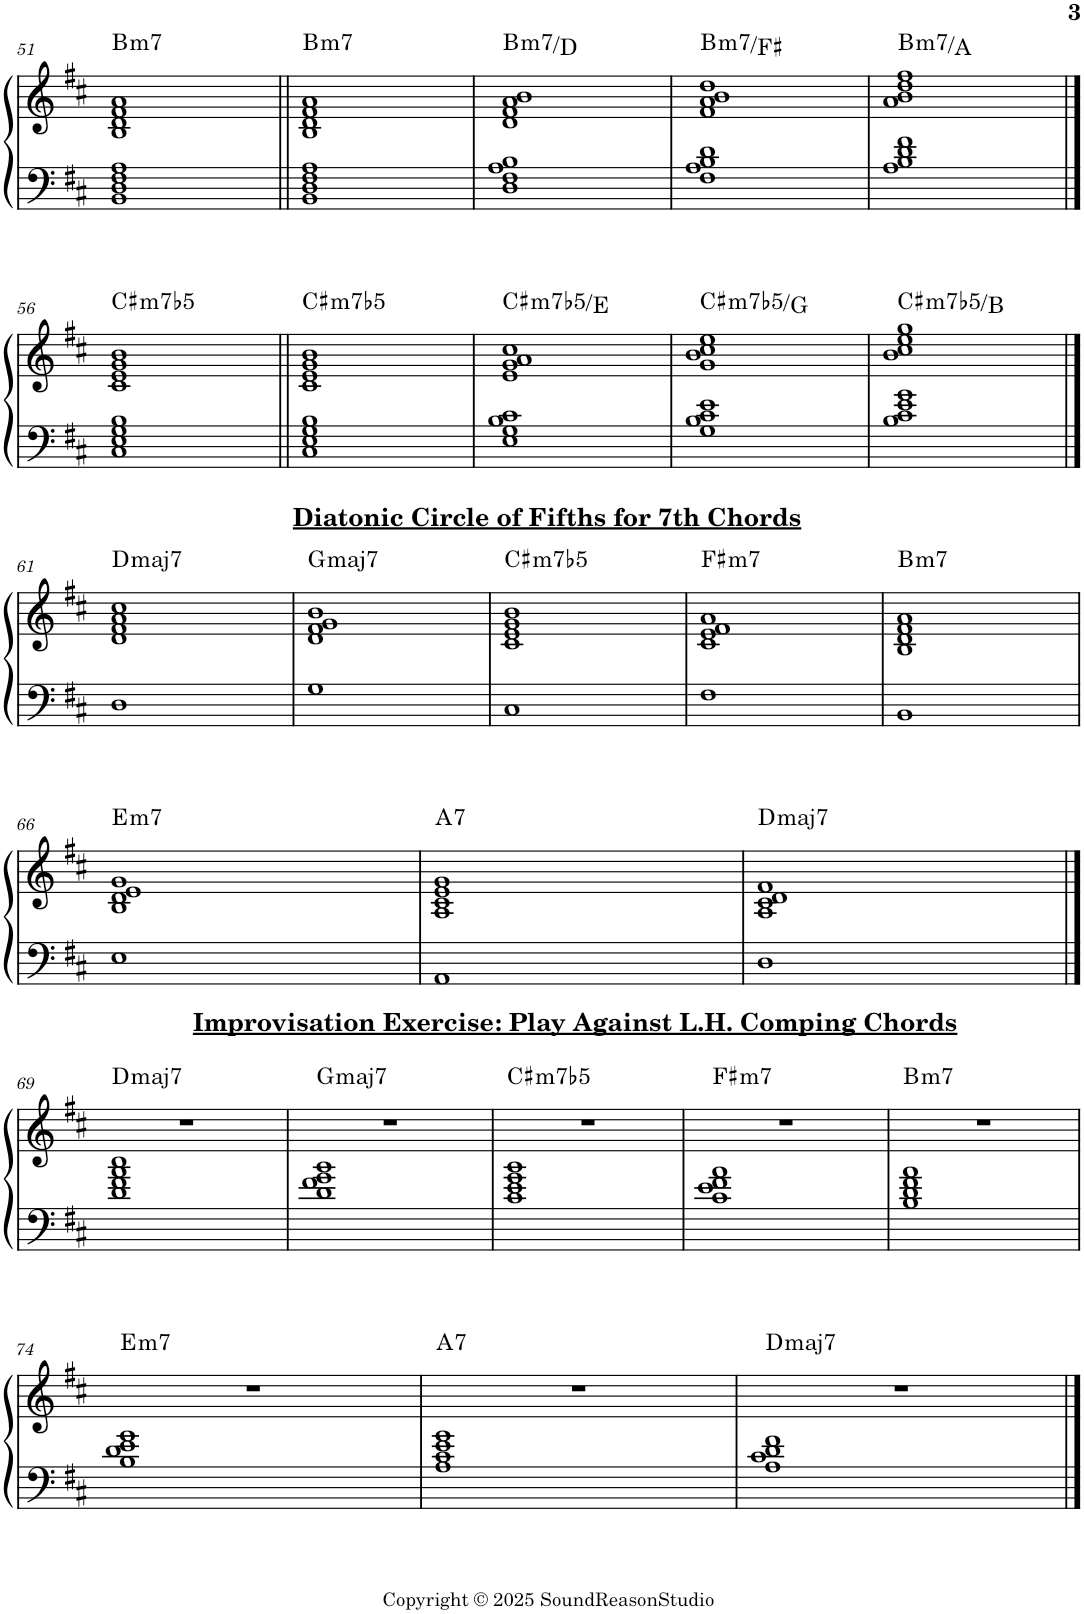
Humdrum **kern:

**kern	**kern	**harte
*part1	*part1	*part1
*staff2	*staff1	*
*I"Piano	*	*
*I'Pno.	*	*
!!LO:PB:g=z
*clefF4	*clefG2	*
*k[f#c#]	*k[f#c#]	*
*M4/4	*M4/4	*
=51	=51	=51
!	!	!LO:H:kt=m7
1BB 1D 1F# 1A	1B 1d 1f# 1a	B:min7
=52||	=52||	=52||
!	!	!LO:H:kt=m7
1BB 1D 1F# 1A	1B 1d 1f# 1a	B:min7
=53	=53	=53
!	!	!LO:H:kt=m7
1D 1F# 1A 1B	1d 1f# 1a 1b	B:min7/b3
=54	=54	=54
!	!	!LO:H:kt=m7
1F# 1A 1B 1d	1f# 1a 1b 1dd	B:min7/5
=55	=55	=55
!	!	!LO:H:kt=m7
1A 1B 1d 1f#	1a 1b 1dd 1ff#	B:min7/b7
!!LO:LB:g=z
==56	==56	==56
!	!	!LO:H:kt=m7b5
1C# 1E 1G 1B	1c# 1e 1g 1b	C#:hdim7
=57||	=57||	=57||
!	!	!LO:H:kt=m7b5
1C# 1E 1G 1B	1c# 1e 1g 1b	C#:hdim7
=58	=58	=58
!	!	!LO:H:kt=m7b5
1E 1G 1B 1c#	1e 1g 1a 1cc#	C#:hdim7/b3
=59	=59	=59
!	!	!LO:H:kt=m7b5
1G 1B 1c# 1e	1g 1b 1cc# 1ee	C#:hdim7/b5
=60	=60	=60
!	!	!LO:H:kt=m7b5
1B 1c# 1e 1g	1b 1cc# 1ee 1gg	C#:hdim7/b7
!!LO:LB:g=z
==61	==61	==61
!	!	!LO:H:kt=maj7
1D	1d 1f# 1a 1cc#	D:maj7
=62	=62	=62
!	!LO:TX:a:B:t=Diatonic Circle of Fifths for 7th Chords	!LO:H:kt=maj7
1G	1d 1f# 1g 1b	G:maj7
=63	=63	=63
!	!	!LO:H:kt=m7b5
1C#	1c# 1e 1g 1b	C#:hdim7
=64	=64	=64
!	!	!LO:H:kt=m7
1F#	1c# 1e 1f# 1a	F#:min7
=65	=65	=65
!	!	!LO:H:kt=m7
1BB	1B 1d 1f# 1a	B:min7
!!LO:LB:g=z
=66	=66	=66
!	!	!LO:H:kt=m7
1E	1B 1d 1e 1g	E:min7
=67	=67	=67
!	!	!LO:H:kt=7
1AA	1A 1c# 1e 1g	A:7
=68	=68	=68
!	!	!LO:H:kt=maj7
1D	1A 1c# 1d 1f#	D:maj7
!!LO:LB:g=z
==69	==69	==69
!	!	!LO:H:kt=maj7
1d 1f# 1a 1cc#	1r	D:maj7
=70	=70	=70
!	!LO:TX:a:B:t=Improvisation Exercise&colon; Play Against L.H. Comping Chords	!LO:H:kt=maj7
1d 1f# 1g 1b	1r	G:maj7
=71	=71	=71
!	!	!LO:H:kt=m7b5
1c# 1e 1g 1b	1r	C#:hdim7
=72	=72	=72
!	!	!LO:H:kt=m7
1c# 1e 1f# 1a	1r	F#:min7
=73	=73	=73
!	!	!LO:H:kt=m7
1B 1d 1f# 1a	1r	B:min7
!!LO:LB:g=z
=74	=74	=74
!	!	!LO:H:kt=m7
1B 1d 1e 1g	1r	E:min7
=75	=75	=75
!	!	!LO:H:kt=7
1A 1c# 1e 1g	1r	A:7
=76	=76	=76
!	!	!LO:H:kt=maj7
1A 1c# 1d 1f#	1r	D:maj7
==	==	==
*-	*-	*-
